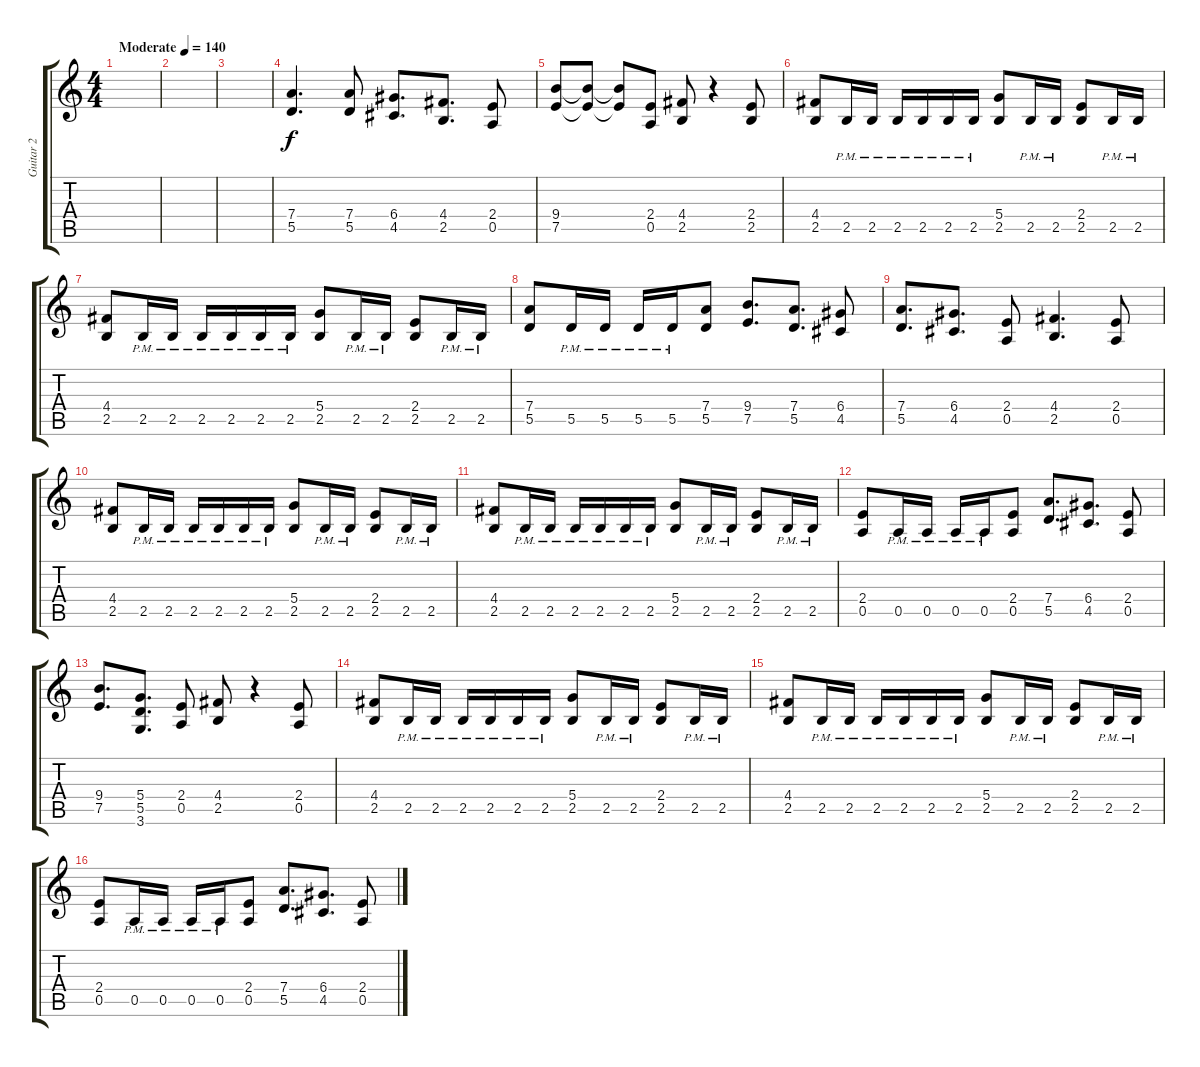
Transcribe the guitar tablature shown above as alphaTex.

\track ("Guitar 2" "Guitar 2") {instrument distortionguitar}
\staff {score tabs}
\tuning (E4 B3 G3 D3 A2 E2) {hide}
\ts (4 4)
\tempo (140 "Moderate")
\clef g2
\ks c
|
|
|
(7.4 5.5).4{d} (7.4 5.5).8 (6.4 4.5).8{d} (4.4 2.5).8{d} (2.4 0.5).8 |
(9.4 7.5).8 (9.4{t} 7.5{t}).8 (9.4{t} 7.5{t}).8 (2.4 0.5).8 (4.4 2.5).8 r.4 (2.4 2.5).8 |
(4.4 2.5).8{volume 9 balance 2} 2.5{pm}.16 2.5{pm}.16 2.5{pm}.16 2.5{pm}.16 2.5{pm}.16 2.5{pm}.16 (5.4 2.5).8 2.5{pm}.16 2.5{pm}.16 (2.4 2.5).8 2.5{pm}.16 2.5{pm}.16 |
(4.4 2.5).8 2.5{pm}.16 2.5{pm}.16 2.5{pm}.16 2.5{pm}.16 2.5{pm}.16 2.5{pm}.16 (5.4 2.5).8 2.5{pm}.16 2.5{pm}.16 (2.4 2.5).8 2.5{pm}.16 2.5{pm}.16 |
(7.4 5.5).8 5.5{pm}.16 5.5{pm}.16 5.5{pm}.16 5.5{pm}.16 (7.4 5.5).8 (9.4 7.5).8{d} (7.4 5.5).8{d} (6.4 4.5).8 |
(7.4 5.5).8{d} (6.4 4.5).8{d} (2.4 0.5).8 (4.4 2.5).4{d} (2.4 0.5).8 |
(4.4 2.5).8 2.5{pm}.16 2.5{pm}.16 2.5{pm}.16 2.5{pm}.16 2.5{pm}.16 2.5{pm}.16 (5.4 2.5).8 2.5{pm}.16 2.5{pm}.16 (2.4 2.5).8 2.5{pm}.16 2.5{pm}.16 |
(4.4 2.5).8 2.5{pm}.16 2.5{pm}.16 2.5{pm}.16 2.5{pm}.16 2.5{pm}.16 2.5{pm}.16 (5.4 2.5).8 2.5{pm}.16 2.5{pm}.16 (2.4 2.5).8 2.5{pm}.16 2.5{pm}.16 |
(2.4 0.5).8 0.5{pm}.16 0.5{pm}.16 0.5{pm}.16 0.5{pm}.16 (2.4 0.5).8 (7.4 5.5).8{d} (6.4 4.5).8{d} (2.4 0.5).8 |
(9.4 7.5).8{d} (5.4 5.5 3.6).8{d} (2.4 0.5).8 (4.4 2.5).8 r.4 (2.4 0.5).8 |
(4.4 2.5).8 2.5{pm}.16 2.5{pm}.16 2.5{pm}.16 2.5{pm}.16 2.5{pm}.16 2.5{pm}.16 (5.4 2.5).8 2.5{pm}.16 2.5{pm}.16 (2.4 2.5).8 2.5{pm}.16 2.5{pm}.16 |
(4.4 2.5).8 2.5{pm}.16 2.5{pm}.16 2.5{pm}.16 2.5{pm}.16 2.5{pm}.16 2.5{pm}.16 (5.4 2.5).8 2.5{pm}.16 2.5{pm}.16 (2.4 2.5).8 2.5{pm}.16 2.5{pm}.16 |
(2.4 0.5).8 0.5{pm}.16 0.5{pm}.16 0.5{pm}.16 0.5{pm}.16 (2.4 0.5).8 (7.4 5.5).8{d} (6.4 4.5).8{d} (2.4 0.5).8
